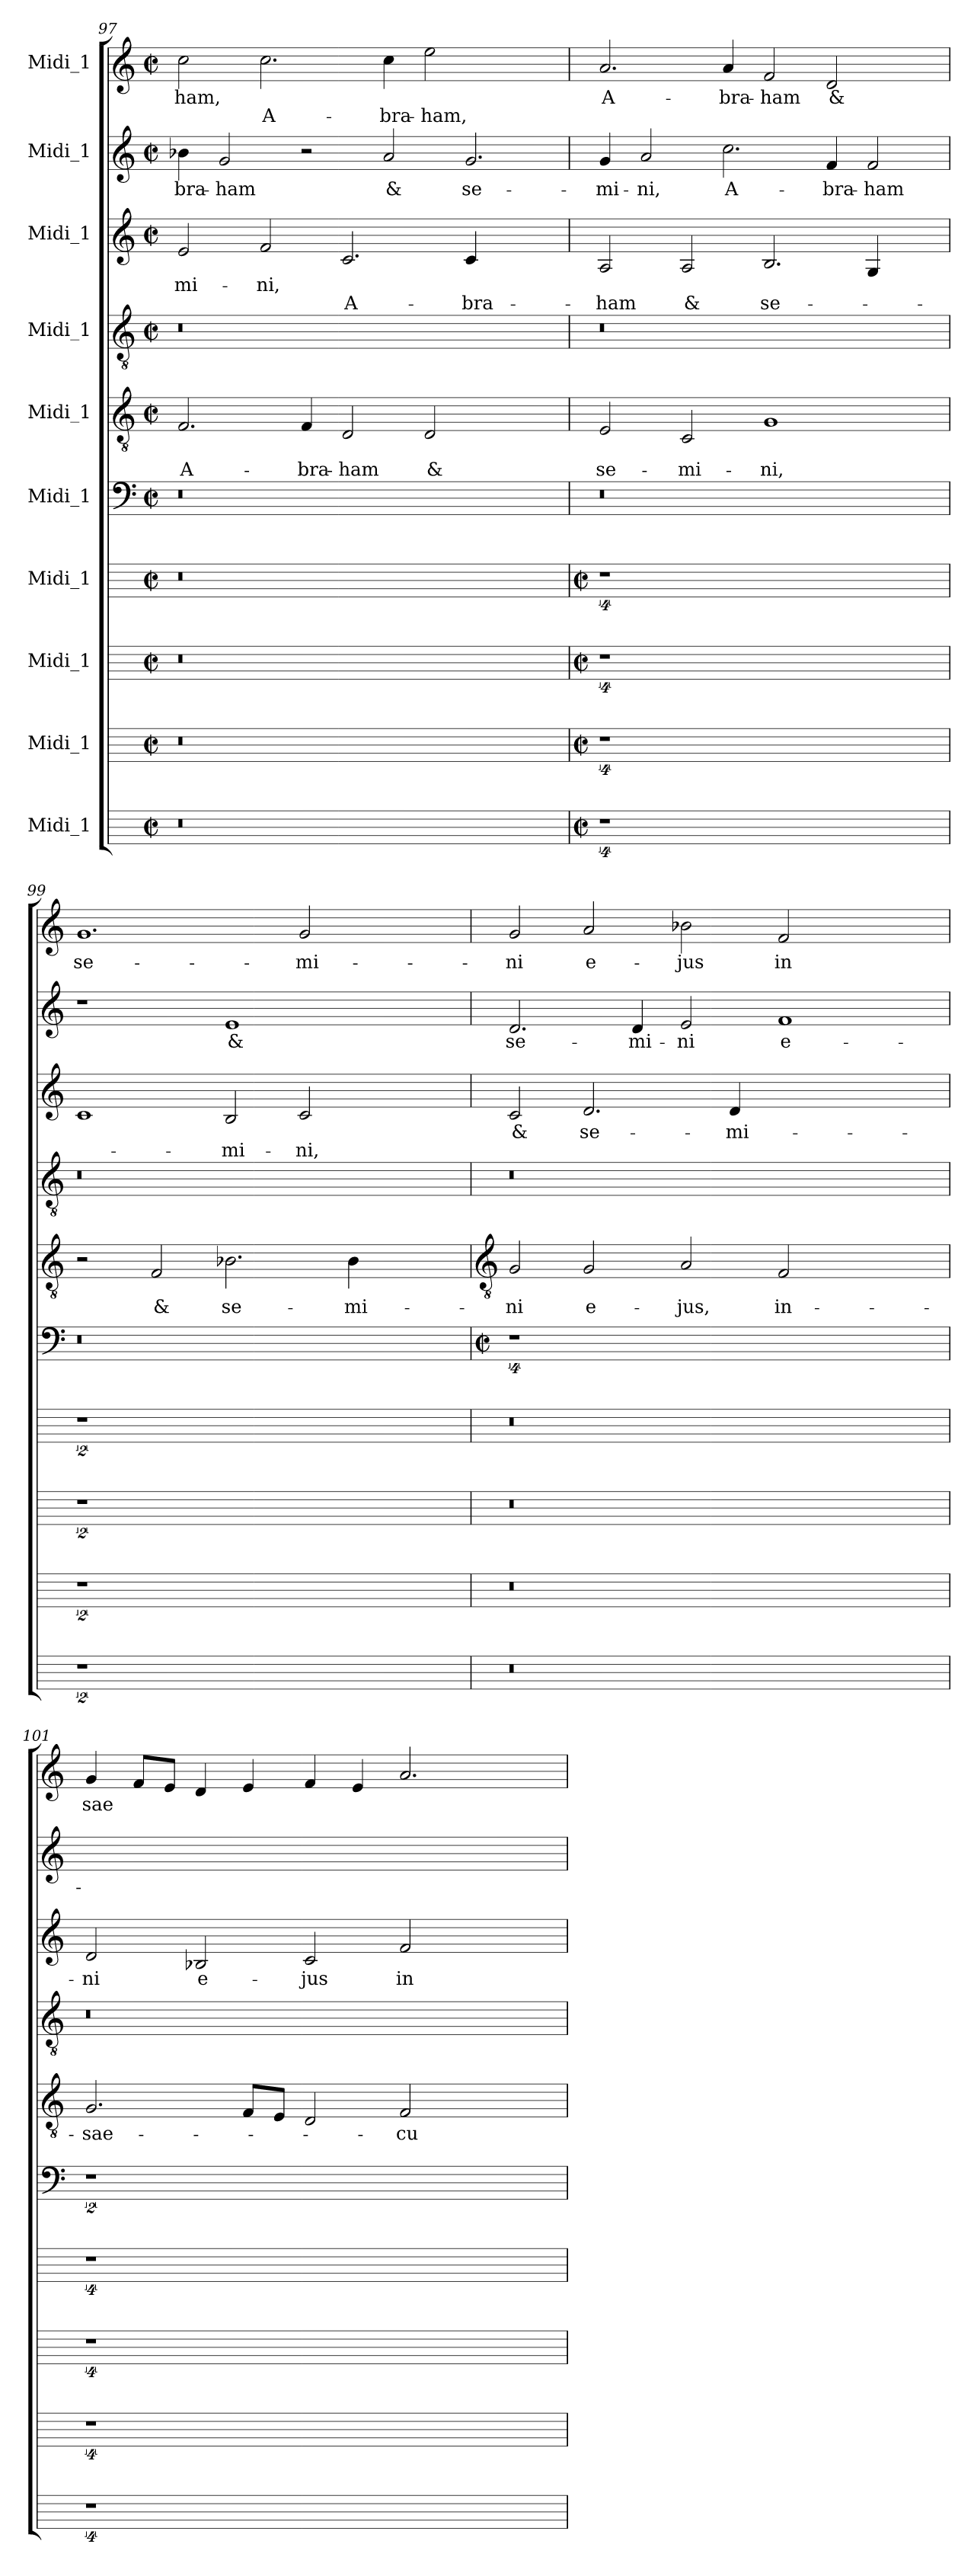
**kern	**kern	**kern	**kern	**kern	**kern	**text	**text	**kern	**kern	**text	**text	**kern	**text	**kern	**text	**text
*part10	*part9	*part8	*part7	*part6	*part5	*part5	*part5	*part4	*part3	*part3	*part3	*part2	*part2	*part1	*part1	*part1
*staff10	*staff9	*staff8	*staff7	*staff6	*staff5	*staff5	*staff5	*staff4	*staff3	*staff3	*staff3	*staff2	*staff2	*staff1	*staff1	*staff1
*I"Midi_1	*I"Midi_1	*I"Midi_1	*I"Midi_1	*I"Midi_1	*I"Midi_1	*	*	*I"Midi_1	*I"Midi_1	*	*	*I"Midi_1	*	*I"Midi_1	*	*
*	*	*	*	*clefF4	*clefGv2	*	*	*clefGv2	*clefG2	*	*	*clefG2	*	*clefG2	*	*
*	*	*	*	*k[]	*k[]	*	*	*k[]	*k[]	*	*	*k[]	*	*k[]	*	*
*	*	*	*	*C:	*C:	*	*	*C:	*C:	*	*	*C:	*	*C:	*	*
*M4/2	*M4/2	*M4/2	*M4/2	*M4/2	*M4/2	*	*	*M4/2	*M4/2	*	*	*M4/2	*	*M4/2	*	*
*met(c|)	*met(c|)	*met(c|)	*met(c|)	*met(c|)	*met(c|)	*	*	*met(c|)	*met(c|)	*	*	*met(c|)	*	*met(c|)	*	*
=97	=97	=97	=97	=97	=97	=97	=97	=97	=97	=97	=97	=97	=97	=97	=97	=97
!	!	!	!	!	!	!	!LO:LY:b	!	!	!LO:LY:b	!	!	!LO:LY:b	!	!LO:LY:b	!
0r	0r	0r	0r	0r	2.F	.	A-	0r	2e	-mi-	.	4b-	bra-	2cc	-ham,	.
!	!	!	!	!	!	!	!	!	!	!	!	!	!LO:LY:b	!	!	!
.	.	.	.	.	.	.	.	.	.	.	.	2g	-ham	.	.	.
!	!	!	!	!	!	!	!	!	!	!LO:LY:b	!	!	!	!	!	!LO:LY:b
.	.	.	.	.	.	.	.	.	2f	-ni,	.	.	.	2.cc	.	A-
!	!	!	!	!	!	!	!LO:LY:b	!	!	!	!	!	!	!	!	!
.	.	.	.	.	4F	.	-bra-	.	.	.	.	2r	.	.	.	.
!	!	!	!	!	!	!	!LO:LY:b	!	!	!	!LO:LY:b	!	!	!	!	!
.	.	.	.	.	2D	.	-ham	.	2.c	.	A-	.	.	.	.	.
!	!	!	!	!	!	!	!	!	!	!	!	!	!LO:LY:b	!	!	!LO:LY:b
.	.	.	.	.	.	.	.	.	.	.	.	2a	&	4cc	.	-bra-
!	!	!	!	!	!	!	!LO:LY:b	!	!	!	!	!	!	!	!	!LO:LY:b
.	.	.	.	.	2D	.	&	.	.	.	.	.	.	2ee	.	-ham,
!	!	!	!	!	!	!	!	!	!	!	!LO:LY:b	!	!LO:LY:b	!	!	!
.	.	.	.	.	.	.	.	.	4c	.	-bra-	2.g	se-	.	.	.
2ryy	2ryy	2ryy	2ryy	2ryy	2ryy	.	.	2ryy	2ryy	.	.	.	.	2ryy	.	.
!!LO:LB:g=z
=98	=98	=98	=98	=98	=98	=98	=98	=98	=98	=98	=98	=98	=98	=98	=98	=98
*M4/2	*M4/2	*M4/2	*M4/2	*	*	*	*	*	*	*	*	*	*	*	*	*
*met(c|)	*met(c|)	*met(c|)	*met(c|)	*	*	*	*	*	*	*	*	*	*	*	*	*
!	!	!	!	!	!	!	!LO:LY:b	!	!	!	!LO:LY:b	!	!LO:LY:b	!	!LO:LY:b	!
4%9r	4%9r	4%9r	4%9r	0r	2E	.	se-	0r	2A	.	-ham	4g	-mi-	2.a	A-	.
!	!	!	!	!	!	!	!	!	!	!	!	!	!LO:LY:b	!	!	!
.	.	.	.	.	.	.	.	.	.	.	.	2a	-ni,	.	.	.
!	!	!	!	!	!	!	!LO:LY:b	!	!	!	!LO:LY:b	!	!	!	!	!
.	.	.	.	.	2C	.	-mi-	.	2A	.	&	.	.	.	.	.
!	!	!	!	!	!	!	!	!	!	!	!	!	!LO:LY:b	!	!LO:LY:b	!
.	.	.	.	.	.	.	.	.	.	.	.	2.cc	A-	4a	-bra-	.
!	!	!	!	!	!	!	!LO:LY:b	!	!	!	!LO:LY:b	!	!	!	!LO:LY:b	!
.	.	.	.	.	1G	.	-ni,	.	2.B	.	se-	.	.	2f	-ham	.
!	!	!	!	!	!	!	!	!	!	!	!	!	!LO:LY:b	!	!LO:LY:b	!
.	.	.	.	.	.	.	.	.	.	.	.	4f	-bra-	2d	&	.
!	!	!	!	!	!	!	!	!	!	!	!	!	!LO:LY:b	!	!	!
.	.	.	.	.	.	.	.	.	4G	.	.	2f	-ham	.	.	.
.	.	.	.	4ryy	4ryy	.	.	4ryy	4ryy	.	.	.	.	4ryy	.	.
=99	=99	=99	=99	=99	=99	=99	=99	=99	=99	=99	=99	=99	=99	=99	=99	=99
!	!	!	!	!	!	!	!	!	!	!	!	!	!	!	!LO:LY:b	!
2%5r	2%5r	2%5r	2%5r	0r	2r	.	.	0r	1c	.	.	1r	.	1.g	se-	.
!	!	!	!	!	!	!LO:LY:b	!	!	!	!	!	!	!	!	!	!
.	.	.	.	.	2F	&	.	.	.	.	.	.	.	.	.	.
!	!	!	!	!	!	!LO:LY:b	!	!	!	!	!LO:LY:b	!	!LO:LY:b	!	!	!
.	.	.	.	.	2.B-	se-	.	.	2B	.	-mi-	1e	&	.	.	.
!	!	!	!	!	!	!	!	!	!	!	!LO:LY:b	!	!	!	!LO:LY:b	!
.	.	.	.	.	.	.	.	.	2c	.	-ni,	.	.	2g	-mi-	.
!	!	!	!	!	!	!LO:LY:b	!	!	!	!	!	!	!	!	!	!
.	.	.	.	.	4B-	-mi-	.	.	.	.	.	.	.	.	.	.
.	.	.	.	2ryy	2ryy	.	.	2ryy	2ryy	.	.	2ryy	.	2ryy	.	.
!!LO:LB:g=z
=100	=100	=100	=100	=100	=100	=100	=100	=100	=100	=100	=100	=100	=100	=100	=100	=100
*	*	*	*	*	*clefGv2	*	*	*	*	*	*	*	*	*	*	*
*	*	*	*	*M4/2	*	*	*	*	*	*	*	*	*	*	*	*
*	*	*	*	*met(c|)	*	*	*	*	*	*	*	*	*	*	*	*
!	!	!	!	!	!	!LO:LY:b	!	!	!	!LO:LY:b	!	!	!LO:LY:b	!	!LO:LY:b	!
0r	0r	0r	0r	4%9r	2G	-ni	.	0r	2c	&	.	2.d	se-	2g	-ni	.
!	!	!	!	!	!	!LO:LY:b	!	!	!	!LO:LY:b	!	!	!	!	!LO:LY:b	!
.	.	.	.	.	2G	e-	.	.	2.d	se-	.	.	.	2a	e-	.
!	!	!	!	!	!	!	!	!	!	!	!	!	!LO:LY:b	!	!	!
.	.	.	.	.	.	.	.	.	.	.	.	4d	-mi-	.	.	.
!	!	!	!	!	!	!LO:LY:b	!	!	!	!	!	!	!LO:LY:b	!	!LO:LY:b	!
.	.	.	.	.	2A	-jus,	.	.	.	.	.	2e	-ni	2b-X	-jus	.
!	!	!	!	!	!	!	!	!	!	!LO:LY:b	!	!	!	!	!	!
.	.	.	.	.	.	.	.	.	4d	-mi-	.	.	.	.	.	.
!	!	!	!	!	!	!LO:LY:b	!	!	!	!	!	!	!LO:LY:b	!	!LO:LY:b	!
.	.	.	.	.	2F	in-	.	.	1ryy	.	.	1f	e-	2f	in	.
2ryy	2ryy	2ryy	2ryy	.	2ryy	.	.	2ryy	.	.	.	.	.	2ryy	.	.
.	.	.	.	4ryy	.	.	.	.	.	.	.	.	.	.	.	.
!!LO:LB:g=z
=101	=101	=101	=101	=101	=101	=101	=101	=101	=101	=101	=101	=101	=101	=101	=101	=101
!	!	!	!	!	!	!LO:LY:b	!	!	!	!LO:LY:b	!	!	!LO:LY:b	!	!LO:LY:b	!
4%9r	4%9r	4%9r	4%9r	2%5r	2.G	-sae-	.	0r	2d	-ni	.	[2b-Xyy	-jus	4g	sae	.
.	.	.	.	.	.	.	.	.	.	.	.	.	.	8fL	.	.
.	.	.	.	.	.	.	.	.	.	.	.	.	.	8eJ	.	.
!	!	!	!	!	!	!	!	!	!	!LO:LY:b	!	!	!	!	!	!
.	.	.	.	.	.	.	.	.	2B-X	e-	.	0ryy	.	4d	.	.
.	.	.	.	.	8FL	.	.	.	.	.	.	.	.	4e	.	.
.	.	.	.	.	8EJ	.	.	.	.	.	.	.	.	.	.	.
!	!	!	!	!	!	!	!	!	!	!LO:LY:b	!	!	!	!	!	!
.	.	.	.	.	2D	.	.	.	2c	-jus	.	.	.	4f	.	.
.	.	.	.	.	.	.	.	.	.	.	.	.	.	4e	.	.
!	!	!	!	!	!	!LO:LY:b	!	!	!	!LO:LY:b	!	!	!	!	!	!
.	.	.	.	.	2F	-cu-	.	.	2f	in	.	.	.	2.a	.	.
.	.	.	.	.	2ryy	.	.	2ryy	2ryy	.	.	.	.	.	.	.
4ryy	4ryy	4ryy	4ryy	.	.	.	.	.	.	.	.	.	.	4ryy	.	.
=	=	=	=	=	=	=	=	=	=	=	=	=	=	=	=	=
*-	*-	*-	*-	*-	*-	*-	*-	*-	*-	*-	*-	*-	*-	*-	*-	*-
